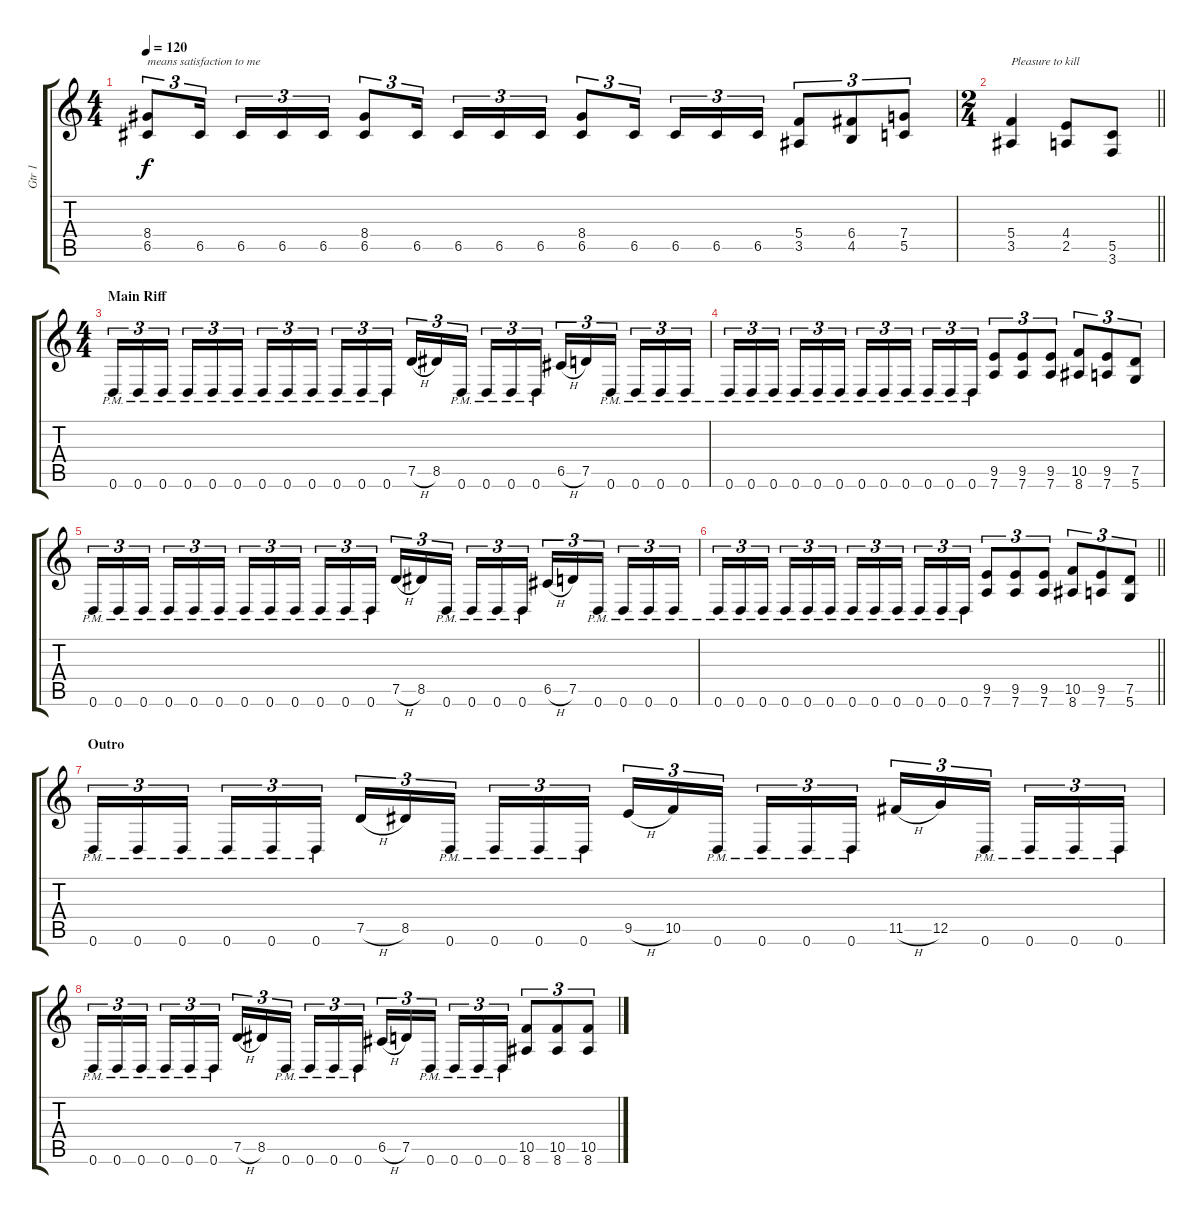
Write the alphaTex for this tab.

\track ("Gtr 1" "Gtr 1") {instrument distortionguitar}
\staff {score tabs}
\tuning (D4 A3 F3 C3 G2 D2) {hide}
\ts (4 4)
\tempo 120
\clef g2
\ks c
(8.4 6.5).8{tu (3 2) txt "means satisfaction to me" dy f} 6.5.16{tu (3 2) beam splitsecondary} 6.5.16{tu (3 2)} 6.5.16{tu (3 2)} 6.5.16{tu (3 2)} (8.4 6.5).8{tu (3 2)} 6.5.16{tu (3 2) beam splitsecondary} 6.5.16{tu (3 2)} 6.5.16{tu (3 2)} 6.5.16{tu (3 2)} (8.4 6.5).8{tu (3 2)} 6.5.16{tu (3 2) beam splitsecondary} 6.5.16{tu (3 2)} 6.5.16{tu (3 2)} 6.5.16{tu (3 2)} (5.4 3.5).8{tu (3 2)} (6.4 4.5).8{tu (3 2)} (7.4 5.5).8{tu (3 2)} |
\ts (2 4)
\barLineRight lightlight
(5.4 3.5).4{txt "Pleasure to kill"} (4.4 2.5).8 (5.5 3.6).8 |
\ts (4 4)
\section ("" "Main Riff")
0.6{pm}.16{tu (3 2)} 0.6{pm}.16{tu (3 2)} 0.6{pm}.16{tu (3 2) beam splitsecondary} 0.6{pm}.16{tu (3 2)} 0.6{pm}.16{tu (3 2)} 0.6{pm}.16{tu (3 2)} 0.6{pm}.16{tu (3 2)} 0.6{pm}.16{tu (3 2)} 0.6{pm}.16{tu (3 2) beam splitsecondary} 0.6{pm}.16{tu (3 2)} 0.6{pm}.16{tu (3 2)} 0.6{pm}.16{tu (3 2)} 7.5{h}.16{tu (3 2)} 8.5.16{tu (3 2)} 0.6{pm}.16{tu (3 2) beam splitsecondary} 0.6{pm}.16{tu (3 2)} 0.6{pm}.16{tu (3 2)} 0.6{pm}.16{tu (3 2)} 6.5{h}.16{tu (3 2)} 7.5.16{tu (3 2)} 0.6{pm}.16{tu (3 2) beam splitsecondary} 0.6{pm}.16{tu (3 2)} 0.6{pm}.16{tu (3 2)} 0.6{pm}.16{tu (3 2)} |
0.6{pm}.16{tu (3 2)} 0.6{pm}.16{tu (3 2)} 0.6{pm}.16{tu (3 2) beam splitsecondary} 0.6{pm}.16{tu (3 2)} 0.6{pm}.16{tu (3 2)} 0.6{pm}.16{tu (3 2)} 0.6{pm}.16{tu (3 2)} 0.6{pm}.16{tu (3 2)} 0.6{pm}.16{tu (3 2) beam splitsecondary} 0.6{pm}.16{tu (3 2)} 0.6{pm}.16{tu (3 2)} 0.6{pm}.16{tu (3 2)} (9.5 7.6).8{tu (3 2)} (9.5 7.6).8{tu (3 2)} (9.5 7.6).8{tu (3 2)} (10.5 8.6).8{tu (3 2)} (9.5 7.6).8{tu (3 2)} (7.5 5.6).8{tu (3 2)} |
0.6{pm}.16{tu (3 2)} 0.6{pm}.16{tu (3 2)} 0.6{pm}.16{tu (3 2) beam splitsecondary} 0.6{pm}.16{tu (3 2)} 0.6{pm}.16{tu (3 2)} 0.6{pm}.16{tu (3 2)} 0.6{pm}.16{tu (3 2)} 0.6{pm}.16{tu (3 2)} 0.6{pm}.16{tu (3 2) beam splitsecondary} 0.6{pm}.16{tu (3 2)} 0.6{pm}.16{tu (3 2)} 0.6{pm}.16{tu (3 2)} 7.5{h}.16{tu (3 2)} 8.5.16{tu (3 2)} 0.6{pm}.16{tu (3 2) beam splitsecondary} 0.6{pm}.16{tu (3 2)} 0.6{pm}.16{tu (3 2)} 0.6{pm}.16{tu (3 2)} 6.5{h}.16{tu (3 2)} 7.5.16{tu (3 2)} 0.6{pm}.16{tu (3 2) beam splitsecondary} 0.6{pm}.16{tu (3 2)} 0.6{pm}.16{tu (3 2)} 0.6{pm}.16{tu (3 2)} |
\barLineRight lightlight
0.6{pm}.16{tu (3 2)} 0.6{pm}.16{tu (3 2)} 0.6{pm}.16{tu (3 2) beam splitsecondary} 0.6{pm}.16{tu (3 2)} 0.6{pm}.16{tu (3 2)} 0.6{pm}.16{tu (3 2)} 0.6{pm}.16{tu (3 2)} 0.6{pm}.16{tu (3 2)} 0.6{pm}.16{tu (3 2) beam splitsecondary} 0.6{pm}.16{tu (3 2)} 0.6{pm}.16{tu (3 2)} 0.6{pm}.16{tu (3 2)} (9.5 7.6).8{tu (3 2)} (9.5 7.6).8{tu (3 2)} (9.5 7.6).8{tu (3 2)} (10.5 8.6).8{tu (3 2)} (9.5 7.6).8{tu (3 2)} (7.5 5.6).8{tu (3 2)} |
\section ("" "Outro")
0.6{pm}.16{tu (3 2)} 0.6{pm}.16{tu (3 2)} 0.6{pm}.16{tu (3 2) beam splitsecondary} 0.6{pm}.16{tu (3 2)} 0.6{pm}.16{tu (3 2)} 0.6{pm}.16{tu (3 2)} 7.5{h}.16{tu (3 2)} 8.5.16{tu (3 2)} 0.6{pm}.16{tu (3 2) beam splitsecondary} 0.6{pm}.16{tu (3 2)} 0.6{pm}.16{tu (3 2)} 0.6{pm}.16{tu (3 2)} 9.5{h}.16{tu (3 2)} 10.5.16{tu (3 2)} 0.6{pm}.16{tu (3 2) beam splitsecondary} 0.6{pm}.16{tu (3 2)} 0.6{pm}.16{tu (3 2)} 0.6{pm}.16{tu (3 2)} 11.5{h}.16{tu (3 2)} 12.5.16{tu (3 2)} 0.6{pm}.16{tu (3 2) beam splitsecondary} 0.6{pm}.16{tu (3 2)} 0.6{pm}.16{tu (3 2)} 0.6{pm}.16{tu (3 2)} |
0.6{pm}.16{tu (3 2)} 0.6{pm}.16{tu (3 2)} 0.6{pm}.16{tu (3 2) beam splitsecondary} 0.6{pm}.16{tu (3 2)} 0.6{pm}.16{tu (3 2)} 0.6{pm}.16{tu (3 2)} 7.5{h}.16{tu (3 2)} 8.5.16{tu (3 2)} 0.6{pm}.16{tu (3 2) beam splitsecondary} 0.6{pm}.16{tu (3 2)} 0.6{pm}.16{tu (3 2)} 0.6{pm}.16{tu (3 2)} 6.5{h}.16{tu (3 2)} 7.5.16{tu (3 2)} 0.6{pm}.16{tu (3 2) beam splitsecondary} 0.6{pm}.16{tu (3 2)} 0.6{pm}.16{tu (3 2)} 0.6{pm}.16{tu (3 2)} (10.5 8.6).8{tu (3 2)} (10.5 8.6).8{tu (3 2)} (10.5 8.6).8{tu (3 2)}
